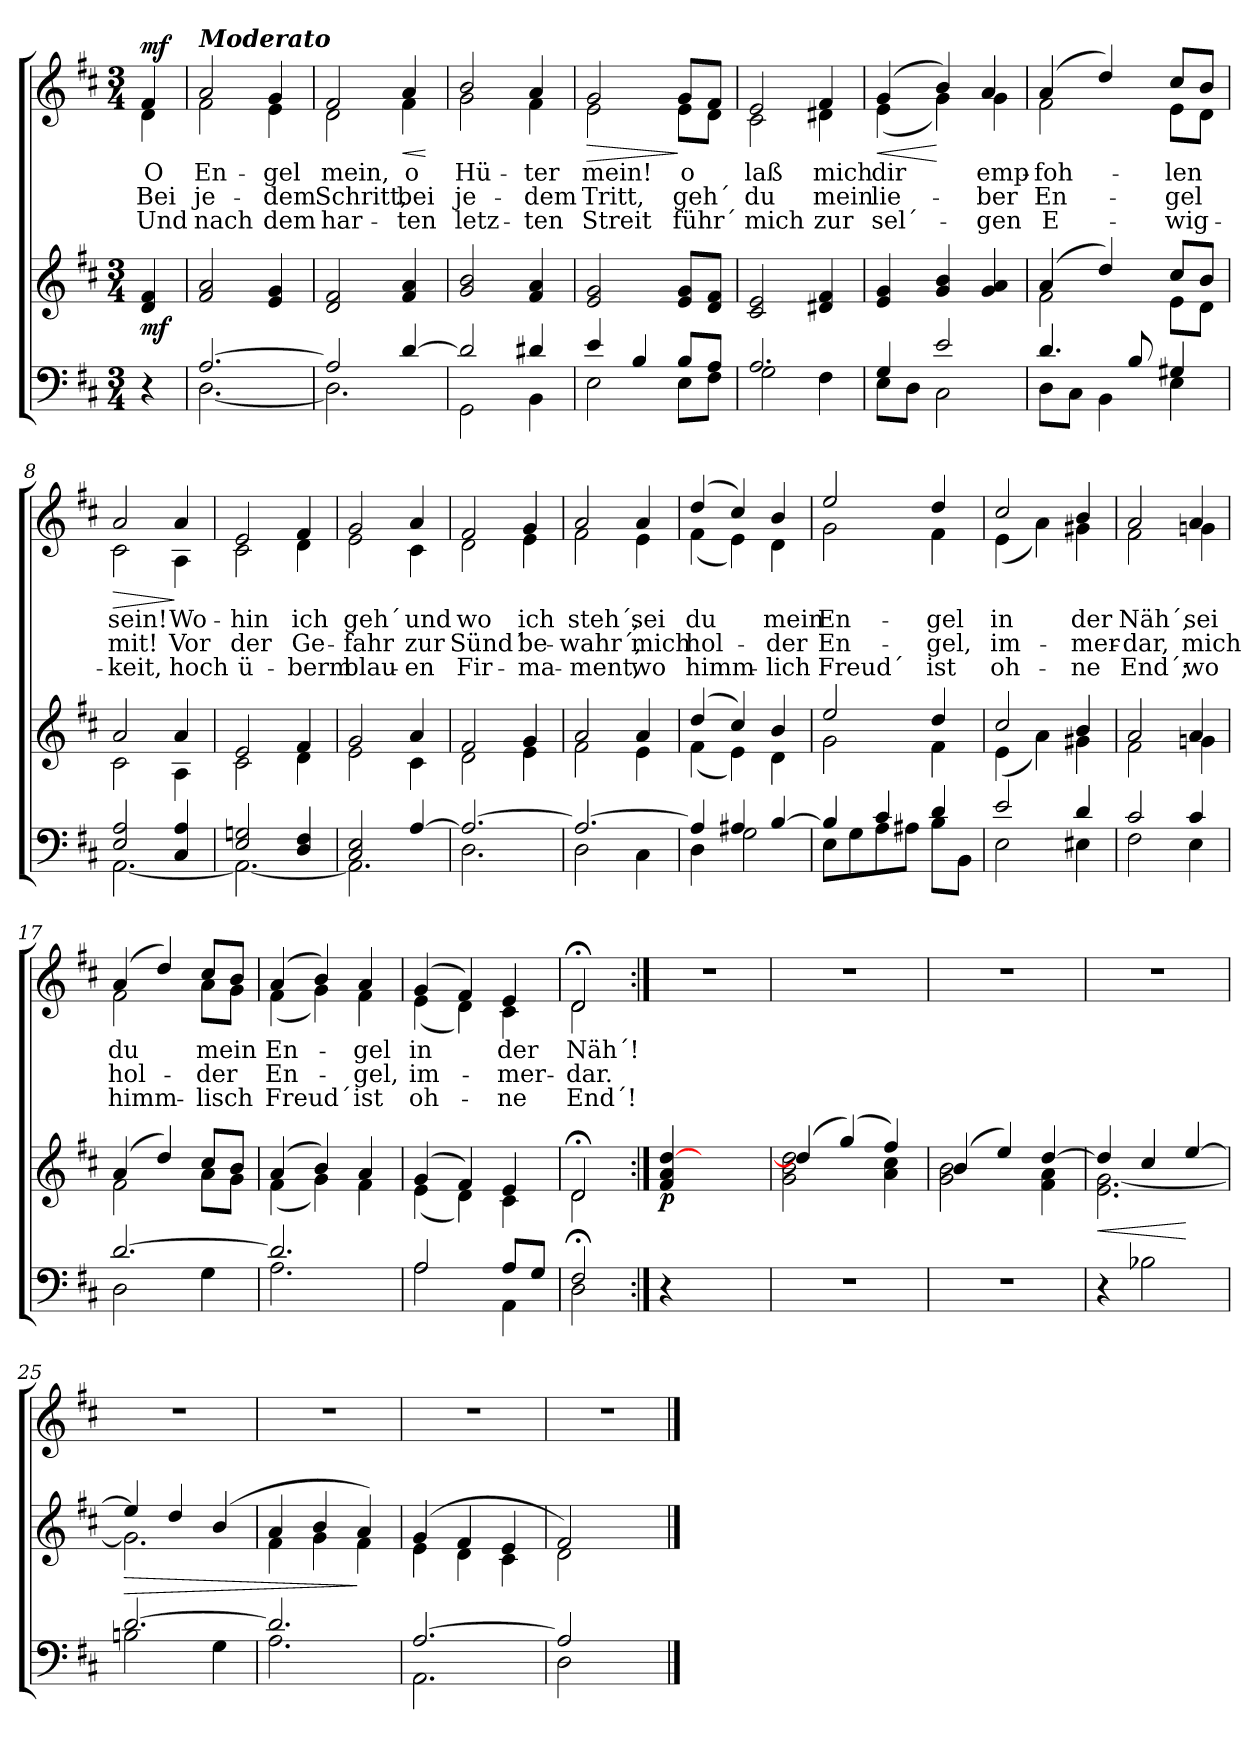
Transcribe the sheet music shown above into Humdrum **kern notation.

**kern	**kern	**dynam	**kern	**text	**text	**text	**dynam
*part2	*part2	*part2	*part1	*part1	*part1	*part1	*part1
*staff3	*staff2	*staff2/3	*staff1	*staff1	*staff1	*staff1	*staff1
*clefF4	*clefG2	*	*clefG2	*	*	*	*
*k[f#c#]	*k[f#c#]	*	*k[f#c#]	*	*	*	*
*D:	*D:	*	*D:	*	*	*	*
*M3/4	*M3/4	*	*M3/4	*	*	*	*
=	=	=	=	=	=	=	=
!	!	!LO:DY:b	!	!LO:LY:b	!LO:LY:b	!LO:LY:b	!LO:DY:a
*	*	*	*^	*	*	*	*
4r	4d/ 4f#/	mf	4f#/	4d\	O	Bei	Und	mf
=1	=1	=1	=1	=1	=1	=1	=1	=1
*^	*	*	*	*	*	*	*	*
!	!	!	!	!LO:TX:a:Bi:t=Moderato	!	!	!	!	!
!	!	!	!	!	!	!LO:LY:b	!LO:LY:b	!LO:LY:b	!
[>2.A/	[<2.D\	2f#/ 2a/	.	2a/	2f#\	En-	je-	nach	.
!	!	!	!	!	!	!LO:LY:b	!LO:LY:b	!LO:LY:b	!
.	.	4e/ 4g/	.	4g/	4e\	-gel	-dem	dem	.
=2	=2	=2	=2	=2	=2	=2	=2	=2	=2
!	!	!	!	!	!	!LO:LY:b	!LO:LY:b	!LO:LY:b	!
2A/]	2.D\]	2d/ 2f#/	.	2f#/	2d\	mein,	Schritt,	har-	.
!	!	!	!	!	!	!LO:LY:b	!LO:LY:b	!LO:LY:b	!LO:HP:b
[>4d/	.	4f#/ 4a/	.	4a/	4f#\	o	bei	-ten	<
*v	*v	*	*	*v	*v	*	*	*	*
.	.	.	.	.	.	.	[
=3	=3	=3	=3	=3	=3	=3	=3
*^	*	*	*	*	*	*	*
!	!	!	!	!	!LO:LY:b	!LO:LY:b	!LO:LY:b	!
*	*	*	*	*^	*	*	*	*
2d/]	2GG\	2g/ 2b/	.	2b/	2g\	Hü-	je-	letz-	.
!	!	!	!	!	!	!LO:LY:b	!LO:LY:b	!LO:LY:b	!
4d#X/	4BB\	4f#/ 4a/	.	4a/	4f#\	-ter	-dem	-ten	.
=4	=4	=4	=4	=4	=4	=4	=4	=4	=4
!	!	!	!	!	!	!LO:LY:b	!LO:LY:b	!LO:LY:b	!LO:HP:b
4e/	2E\	2e/ 2g/	.	2g/	2e\	mein!	Tritt,	Streit	>
4B/	.	.	.	.	.	.	.	.	.
!	!	!	!	!	!	!LO:LY:b	!LO:LY:b	!LO:LY:b	!
8B/L	8E\L	8e/ 8g/L	.	8g/L	8e\L	o	geh´	führ´	]
8A/J	8F#\J	8d/ 8f#/J	.	8f#/J	8d\J	.	.	.	.
=5	=5	=5	=5	=5	=5	=5	=5	=5	=5
!	!	!	!	!	!	!LO:LY:b	!LO:LY:b	!LO:LY:b	!
2.A/	2G\	2c#/ 2e/	.	2e/	2c#\	laß	du	mich	.
!	!	!	!	!	!	!LO:LY:b	!LO:LY:b	!LO:LY:b	!
.	4F#\	4d#X/ 4f#/	.	4f#/	4d#X\	mich	mein	zur	.
=6	=6	=6	=6	=6	=6	=6	=6	=6	=6
!	!	!	!	!	!	!LO:LY:b	!LO:LY:b	!LO:LY:b	!LO:HP:b
4G/	8E\L	4e/ 4g/	.	(4g/	(<4e\	dir	lie-	sel´-	<
.	8D\J	.	.	.	.	.	.	.	.
2e/	2C#\	4g/ 4b/	.	4b/)	4g\)	.	.	.	[
!	!	!	!	!	!	!LO:LY:b	!LO:LY:b	!LO:LY:b	!
.	.	4g/ 4a/	.	4a/	4g\	emp-	-ber	-gen	.
!!LO:LB:g=z	!!
=7	=7	=7	=7	=7	=7	=7	=7	=7	=7
*	*	*^	*	*	*	*	*	*	*
!	!	!	!	!	!	!	!LO:LY:b	!LO:LY:b	!LO:LY:b	!
4.d/	8D\L	(4a/	2f#\	.	(4a/	2f#\	-foh-	En-	E-	.
.	8C#\J	.	.	.	.	.	.	.	.	.
.	4BB\	4dd/)	.	.	4dd/)	.	.	.	.	.
8B/	.	.	.	.	.	.	.	.	.	.
!	!	!	!	!	!	!	!LO:LY:b	!LO:LY:b	!LO:LY:b	!
4G#X/	4E\	8cc#/L	8e\L	.	8cc#/L	8e\L	-len	-gel	-wig-	.
.	.	8b/J	8d\J	.	8b/J	8d\J	.	.	.	.
=8	=8	=8	=8	=8	=8	=8	=8	=8	=8	=8
!	!	!	!	!	!	!	!LO:LY:b	!LO:LY:b	!LO:LY:b	!LO:HP:b
2E/ 2A/	[<2.AA\	2a/	2c#\	.	2a/	2c#\	sein!	mit!	-keit,	>
!	!	!	!	!	!	!	!LO:LY:b	!LO:LY:b	!LO:LY:b	!
4C#/ 4A/	.	4a/	4A\	.	4a/	4A\	Wo-	Vor	hoch	]
=9	=9	=9	=9	=9	=9	=9	=9	=9	=9	=9
!	!	!	!	!	!	!	!LO:LY:b	!LO:LY:b	!LO:LY:b	!
2E/ 2Gn/	2.AA\_	2e/	2c#\	.	2e/	2c#\	-hin	der	ü-	.
!	!	!	!	!	!	!	!LO:LY:b	!LO:LY:b	!LO:LY:b	!
4D/ 4F#/	.	4f#/	4d\	.	4f#/	4d\	ich	Ge-	-berm	.
=10	=10	=10	=10	=10	=10	=10	=10	=10	=10	=10
!	!	!	!	!	!	!	!LO:LY:b	!LO:LY:b	!LO:LY:b	!
2C#/ 2E/	2.AA\]	2g/	2e\	.	2g/	2e\	geh´	-fahr	blau-	.
!	!	!	!	!	!	!	!LO:LY:b	!LO:LY:b	!LO:LY:b	!
[>4A/	.	4a/	4c#\	.	4a/	4c#\	und	zur	-en	.
=11	=11	=11	=11	=11	=11	=11	=11	=11	=11	=11
!	!	!	!	!	!	!	!LO:LY:b	!LO:LY:b	!LO:LY:b	!
2.A/_	2.D\	2f#/	2d\	.	2f#/	2d\	wo	Sünd´	Fir-	.
!	!	!	!	!	!	!	!LO:LY:b	!LO:LY:b	!LO:LY:b	!
.	.	4g/	4e\	.	4g/	4e\	ich	be-	-ma-	.
=12	=12	=12	=12	=12	=12	=12	=12	=12	=12	=12
!	!	!	!	!	!	!	!LO:LY:b	!LO:LY:b	!LO:LY:b	!
2.A/_	2D\	2a/	2f#\	.	2a/	2f#\	steh´,	-wahr´,	-ment,	.
!	!	!	!	!	!	!	!LO:LY:b	!LO:LY:b	!LO:LY:b	!
.	4C#\	4a/	4e\	.	4a/	4e\	sei	mich	wo	.
=13	=13	=13	=13	=13	=13	=13	=13	=13	=13	=13
!	!	!	!	!	!	!	!LO:LY:b	!LO:LY:b	!LO:LY:b	!
4A/]	4D\	(4dd/	(<4f#\	.	(4dd/	(<4f#\	du	hol-	himm-	.
4A#X/	2G\	4cc#/)	4e\)	.	4cc#/)	4e\)	.	.	.	.
!	!	!	!	!	!	!	!LO:LY:b	!LO:LY:b	!LO:LY:b	!
[>4B/	.	4b/	4d\	.	4b/	4d\	mein	-der	-lich	.
!!LO:LB:g=z	!!
=14	=14	=14	=14	=14	=14	=14	=14	=14	=14	=14
!	!	!	!	!	!	!	!LO:LY:b	!LO:LY:b	!LO:LY:b	!
4B/]	8E\L	2ee/	2g\	.	2ee/	2g\	En-	En-	Freud´	.
.	8G\	.	.	.	.	.	.	.	.	.
4c#/	8A\	.	.	.	.	.	.	.	.	.
.	8A#X\J	.	.	.	.	.	.	.	.	.
!	!	!	!	!	!	!	!LO:LY:b	!LO:LY:b	!LO:LY:b	!
4d/	8B\L	4dd/	4f#\	.	4dd/	4f#\	-gel	-gel,	ist	.
.	8BB\J	.	.	.	.	.	.	.	.	.
=15	=15	=15	=15	=15	=15	=15	=15	=15	=15	=15
!	!	!	!	!	!	!	!LO:LY:b	!LO:LY:b	!LO:LY:b	!
2e/	2E\	2cc#/	(<4e\	.	2cc#/	(<4e\	in	im-	oh-	.
.	.	.	4a\)	.	.	4a\)	.	.	.	.
!	!	!	!	!	!	!	!LO:LY:b	!LO:LY:b	!LO:LY:b	!
4d/	4E#X\	4b/	4g#X\	.	4b/	4g#X\	der	-mer-	-ne	.
=16	=16	=16	=16	=16	=16	=16	=16	=16	=16	=16
!	!	!	!	!	!	!	!LO:LY:b	!LO:LY:b	!LO:LY:b	!
2c#/	2F#\	2a/	2f#\	.	2a/	2f#\	Näh´,	-dar,	End´;	.
!	!	!	!	!	!	!	!LO:LY:b	!LO:LY:b	!LO:LY:b	!
4c#/	4E\	4a/	4gn\	.	4a/	4gn\	sei	mich	wo	.
=17	=17	=17	=17	=17	=17	=17	=17	=17	=17	=17
!	!	!	!	!	!	!	!LO:LY:b	!LO:LY:b	!LO:LY:b	!
[>2.d/	2D\	(4a/	2f#\	.	(4a/	2f#\	du	hol-	himm-	.
.	.	4dd/)	.	.	4dd/)	.	.	.	.	.
!	!	!	!	!	!	!	!LO:LY:b	!LO:LY:b	!LO:LY:b	!
.	4G\	8cc#/L	8a\L	.	8cc#/L	8a\L	mein	-der	-lisch	.
.	.	8b/J	8g\J	.	8b/J	8g\J	.	.	.	.
=18	=18	=18	=18	=18	=18	=18	=18	=18	=18	=18
!	!	!	!	!	!	!	!LO:LY:b	!LO:LY:b	!LO:LY:b	!
2.d/]	2.A\	(4a/	(<4f#\	.	(4a/	(<4f#\	En-	En-	Freud´	.
.	.	4b/)	4g\)	.	4b/)	4g\)	.	.	.	.
!	!	!	!	!	!	!	!LO:LY:b	!LO:LY:b	!LO:LY:b	!
.	.	4a/	4f#\	.	4a/	4f#\	-gel	-gel,	ist	.
=19	=19	=19	=19	=19	=19	=19	=19	=19	=19	=19
!	!	!	!	!	!	!	!LO:LY:b	!LO:LY:b	!LO:LY:b	!
2A/	2A\	(4g/	(<4e\	.	(4g/	(<4e\	in	im-	oh-	.
.	.	4f#/)	4d\)	.	4f#/)	4d\)	.	.	.	.
!	!	!	!	!	!	!	!LO:LY:b	!LO:LY:b	!LO:LY:b	!
8A/L	4AA\	4e/	4c#\	.	4e/	4c#\	der	-mer-	-ne	.
8G/J	.	.	.	.	.	.	.	.	.	.
=20	=20	=20	=20	=20	=20	=20	=20	=20	=20	=20
!	!	!	!	!	!	!	!LO:LY:b	!LO:LY:b	!LO:LY:b	!
2F#;</	2D\	2d;</	2d\	.	2d;</	2d\	Näh´!	-dar.	End´!	.
!!LO:LB:g=z
=21:|!	=21:|!	=21:|!	=21:|!	=21:|!	=21:|!	=21:|!	=21:|!	=21:|!	=21:|!	=21:|!
!	!	!	!	!	!LO:TX:a:B:t=Nachspiel	!	!	!	!	!
!	!	!	!	!LO:DY:b	!	!	!	!	!	!
*v	*v	*	*	*	*v	*v	*	*	*	*
*	*v	*v	*	*	*	*	*	*
4r	4f#/ 4a/ [>4dd/	p	2.r	.	.	.	.
2ryy	2ryy	.	.	.	.	.	.
=22	=22	=22	=22	=22	=22	=22	=22
*	*^	*	*	*	*	*	*
2.r	(4dd/]	2g\ 2b\ 2dd\	.	2.r	.	.	.	.
.	(4gg/)	.	.	.	.	.	.	.
.	4ff#/)	4a\ 4cc#\	.	.	.	.	.	.
=23	=23	=23	=23	=23	=23	=23	=23	=23
2.r	(4b/	2g\ 2b\	.	2.r	.	.	.	.
.	4ee/)	.	.	.	.	.	.	.
.	[>4dd/	4f#\ 4a\	.	.	.	.	.	.
=24	=24	=24	=24	=24	=24	=24	=24	=24
!	!	!	!LO:HP:b	!	!	!	!	!
4r	4dd/]	2.e\ [<2.g\	<	2.r	.	.	.	.
2B-X\	4cc#/	.	.	.	.	.	.	.
.	[>4ee/	.	[	.	.	.	.	.
=25	=25	=25	=25	=25	=25	=25	=25	=25
*^	*	*	*	*	*	*	*	*
!	!	!	!	!LO:HP:b	!	!	!	!	!
[>2.d/	2Bn\	4ee/]	2.g\]	>	2.r	.	.	.	.
.	.	4dd/	.	.	.	.	.	.	.
.	4G\	(4b/	.	.	.	.	.	.	.
=26	=26	=26	=26	=26	=26	=26	=26	=26	=26
2.d/]	2.A\	4a/	4f#\	.	2.r	.	.	.	.
.	.	4b/	4g\	.	.	.	.	.	.
.	.	4a/)	4f#\	]	.	.	.	.	.
=27	=27	=27	=27	=27	=27	=27	=27	=27	=27
[>2.A/	2.AA\	(4g/	4e\	.	2.r	.	.	.	.
.	.	4f#/	4d\	.	.	.	.	.	.
.	.	4e/	4c#\	.	.	.	.	.	.
=28	=28	=28	=28	=28	=28	=28	=28	=28	=28
2A/]	2D\	2f#/)	2d\	.	2.r	.	.	.	.
4ryy	4ryy	4ryy	4ryy	.	.	.	.	.	.
*v	*v	*	*	*	*	*	*	*	*
*	*v	*v	*	*	*	*	*	*
==	==	==	==	==	==	==	==
*-	*-	*-	*-	*-	*-	*-	*-
